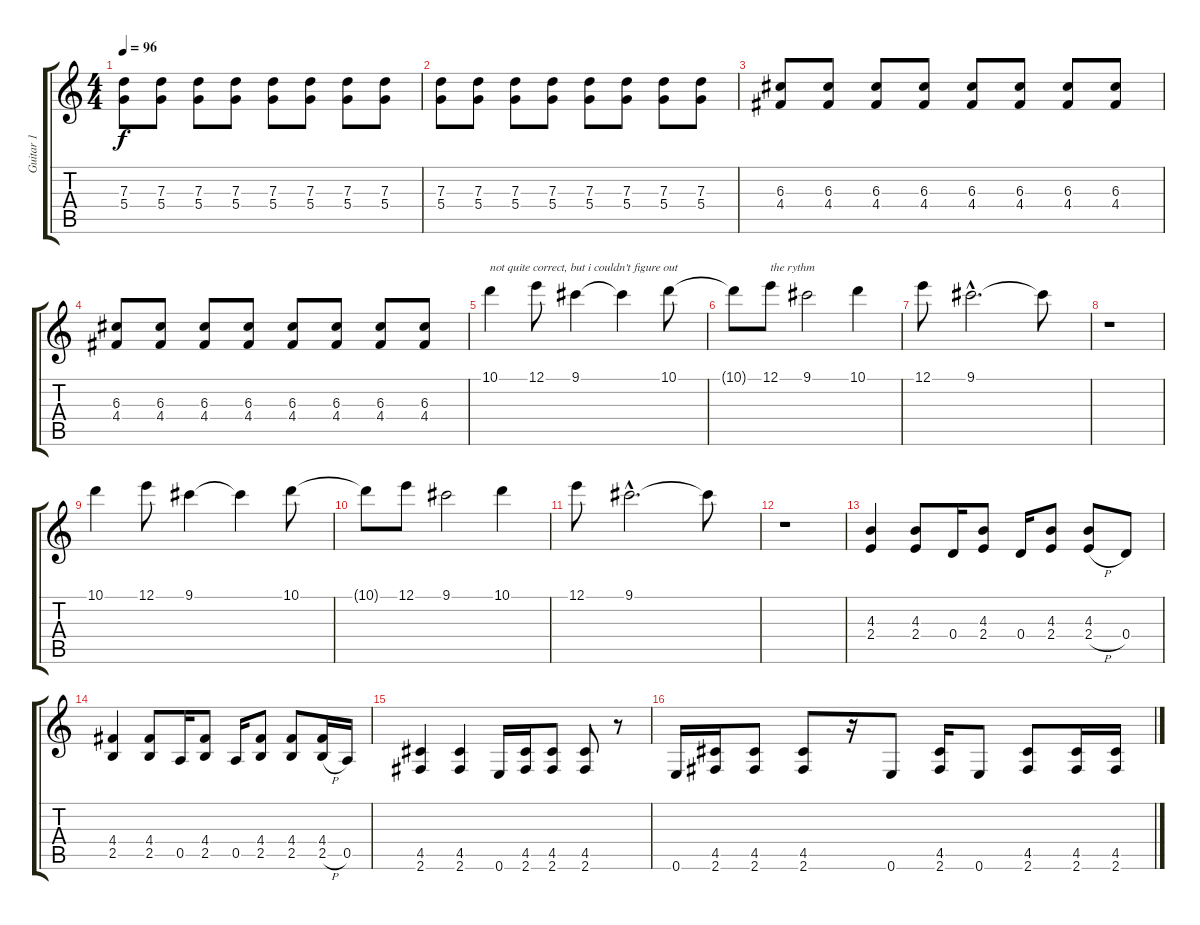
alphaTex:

\track ("Guitar 1" "Guitar 1") {instrument distortionguitar}
\staff {score tabs}
\tuning (E4 B3 G3 D3 A2 E2) {hide}
\ts (4 4)
\tempo 96
\clef g2
\ks c
(7.3 5.4).8{dy f} (7.3 5.4).8 (7.3 5.4).8 (7.3 5.4).8 (7.3 5.4).8 (7.3 5.4).8 (7.3 5.4).8 (7.3 5.4).8 |
(7.3 5.4).8 (7.3 5.4).8 (7.3 5.4).8 (7.3 5.4).8 (7.3 5.4).8 (7.3 5.4).8 (7.3 5.4).8 (7.3 5.4).8 |
(6.3 4.4).8 (6.3 4.4).8 (6.3 4.4).8 (6.3 4.4).8 (6.3 4.4).8 (6.3 4.4).8 (6.3 4.4).8 (6.3 4.4).8 |
(6.3 4.4).8 (6.3 4.4).8 (6.3 4.4).8 (6.3 4.4).8 (6.3 4.4).8 (6.3 4.4).8 (6.3 4.4).8 (6.3 4.4).8 |
10.1.4{txt "not quite correct, but i couldn't figure out "} 12.1.8 9.1.4 9.1{t}.4 10.1.8 |
10.1{t}.8 12.1.8{txt "the rythm"} 9.1.2 10.1.4 |
12.1.8 9.1{hac}.2{d} 9.1{t}.8 |
r.1 |
10.1.4 12.1.8 9.1.4 9.1{t}.4 10.1.8 |
10.1{t}.8 12.1.8 9.1.2 10.1.4 |
12.1.8 9.1{hac}.2{d} 9.1{t}.8 |
r.1 |
(4.3 2.4).4 (4.3 2.4).8 0.4.16 (4.3 2.4).8 0.4.16 (4.3 2.4).8 (4.3 2.4{h}).8 0.4.8 |
(4.4 2.5).4 (4.4 2.5).8 0.5.16 (4.4 2.5).8 0.5.16 (4.4 2.5).8 (4.4 2.5).8 (4.4 2.5{h}).16 0.5.16 |
(4.5 2.6).4 (4.5 2.6).4 0.6.16 (4.5 2.6).16 (4.5 2.6).8 (4.5 2.6).8 r.8 |
0.6.16 (4.5 2.6).16 (4.5 2.6).8 (4.5 2.6).8 r.16 0.6.8 (4.5 2.6).16 0.6.8 (4.5 2.6).8 (4.5 2.6).16 (4.5 2.6).16
